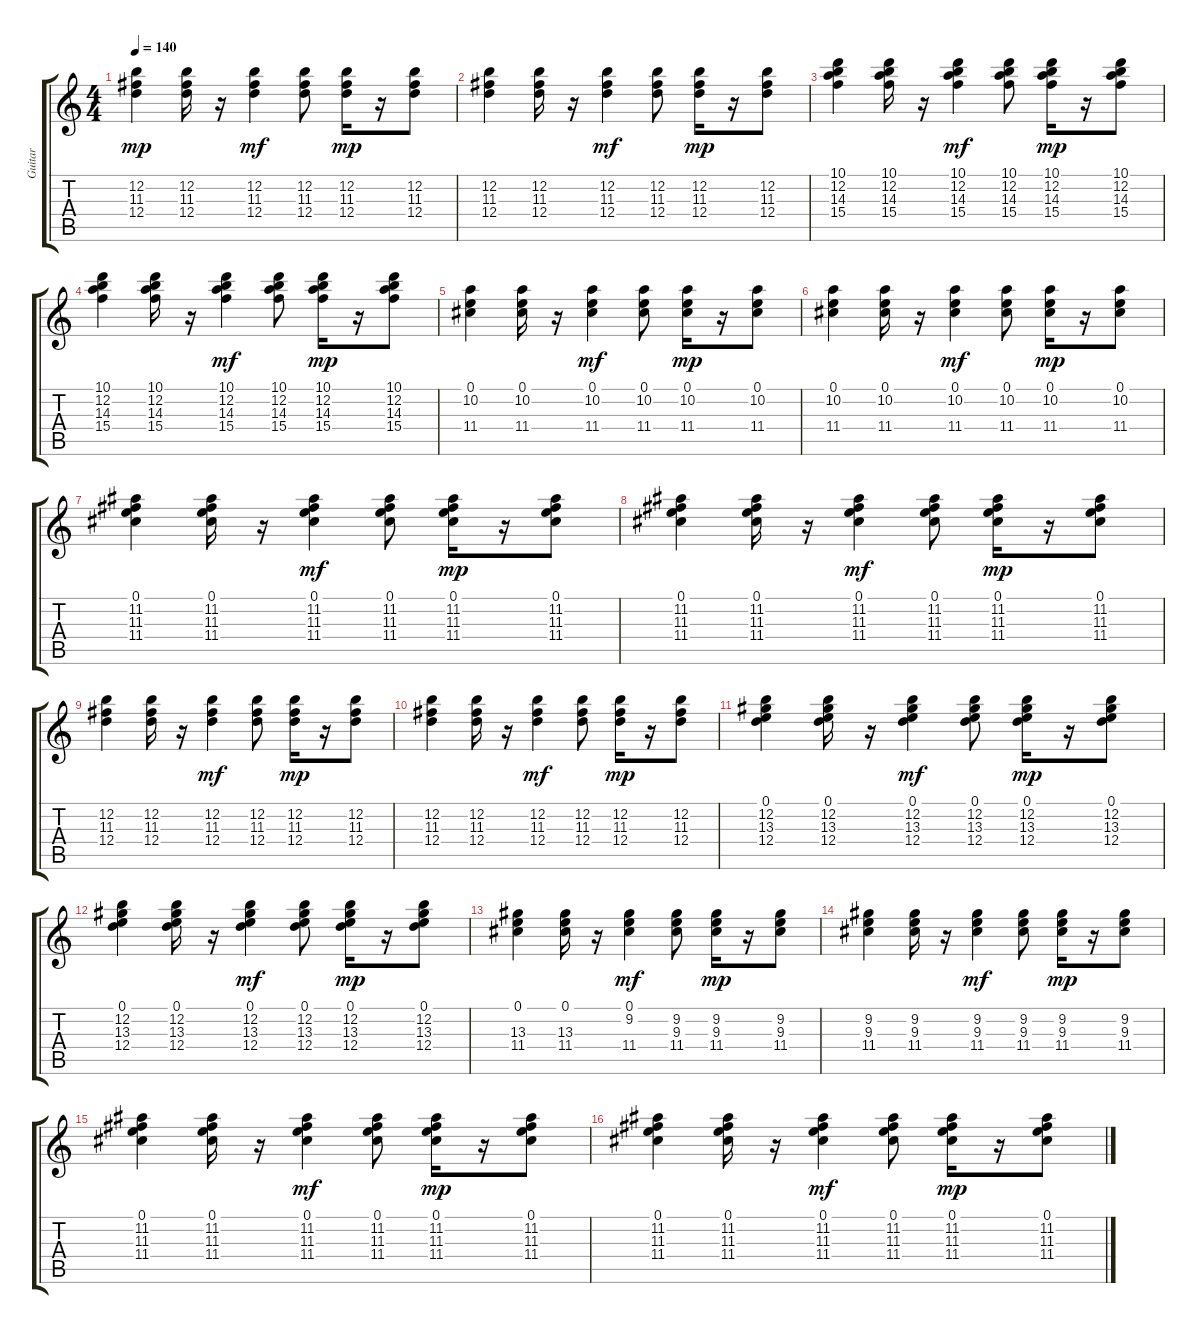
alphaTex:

\track ("Guitar" "Guitar") {instrument acousticguitarsteel}
\staff {score tabs}
\tuning (E4 B3 G3 D3 A2 E2) {hide}
\ts (4 4)
\tempo 140
\clef g2
\ks c
(12.2 11.3 12.4).4{dy mp} (12.2 11.3 12.4).16 r.16 (12.2 11.3 12.4).4{dy mf} (12.2 11.3 12.4).8 (12.2 11.3 12.4).16{dy mp} r.16 (12.2 11.3 12.4).8 |
(12.2 11.3 12.4).4 (12.2 11.3 12.4).16 r.16 (12.2 11.3 12.4).4{dy mf} (12.2 11.3 12.4).8 (12.2 11.3 12.4).16{dy mp} r.16 (12.2 11.3 12.4).8 |
(10.1 12.2 14.3 15.4).4 (10.1 12.2 14.3 15.4).16 r.16 (10.1 12.2 14.3 15.4).4{dy mf} (10.1 12.2 14.3 15.4).8 (10.1 12.2 14.3 15.4).16{dy mp} r.16 (10.1 12.2 14.3 15.4).8 |
(10.1 12.2 14.3 15.4).4 (10.1 12.2 14.3 15.4).16 r.16 (10.1 12.2 14.3 15.4).4{dy mf} (10.1 12.2 14.3 15.4).8 (10.1 12.2 14.3 15.4).16{dy mp} r.16 (10.1 12.2 14.3 15.4).8 |
(0.1 10.2 11.4).4 (0.1 10.2 11.4).16 r.16 (0.1 10.2 11.4).4{dy mf} (0.1 10.2 11.4).8 (0.1 10.2 11.4).16{dy mp} r.16 (0.1 10.2 11.4).8 |
(0.1 10.2 11.4).4 (0.1 10.2 11.4).16 r.16 (0.1 10.2 11.4).4{dy mf} (0.1 10.2 11.4).8 (0.1 10.2 11.4).16{dy mp} r.16 (0.1 10.2 11.4).8 |
(0.1 11.2 11.3 11.4).4 (0.1 11.2 11.3 11.4).16 r.16 (0.1 11.2 11.3 11.4).4{dy mf} (0.1 11.2 11.3 11.4).8 (0.1 11.2 11.3 11.4).16{dy mp} r.16 (0.1 11.2 11.3 11.4).8 |
(0.1 11.2 11.3 11.4).4 (0.1 11.2 11.3 11.4).16 r.16 (0.1 11.2 11.3 11.4).4{dy mf} (0.1 11.2 11.3 11.4).8 (0.1 11.2 11.3 11.4).16{dy mp} r.16 (0.1 11.2 11.3 11.4).8 |
(12.2 11.3 12.4).4 (12.2 11.3 12.4).16 r.16 (12.2 11.3 12.4).4{dy mf} (12.2 11.3 12.4).8 (12.2 11.3 12.4).16{dy mp} r.16 (12.2 11.3 12.4).8 |
(12.2 11.3 12.4).4 (12.2 11.3 12.4).16 r.16 (12.2 11.3 12.4).4{dy mf} (12.2 11.3 12.4).8 (12.2 11.3 12.4).16{dy mp} r.16 (12.2 11.3 12.4).8 |
(0.1 12.2 13.3 12.4).4 (0.1 12.2 13.3 12.4).16 r.16 (0.1 12.2 13.3 12.4).4{dy mf} (0.1 12.2 13.3 12.4).8 (0.1 12.2 13.3 12.4).16{dy mp} r.16 (0.1 12.2 13.3 12.4).8 |
(0.1 12.2 13.3 12.4).4 (0.1 12.2 13.3 12.4).16 r.16 (0.1 12.2 13.3 12.4).4{dy mf} (0.1 12.2 13.3 12.4).8 (0.1 12.2 13.3 12.4).16{dy mp} r.16 (0.1 12.2 13.3 12.4).8 |
(0.1 13.3 11.4).4 (0.1 13.3 11.4).16 r.16 (0.1 9.2 11.4).4{dy mf} (9.2 9.3 11.4).8 (9.2 9.3 11.4).16{dy mp} r.16 (9.2 9.3 11.4).8 |
(9.2 9.3 11.4).4 (9.2 9.3 11.4).16 r.16 (9.2 9.3 11.4).4{dy mf} (9.2 9.3 11.4).8 (9.2 9.3 11.4).16{dy mp} r.16 (9.2 9.3 11.4).8 |
(0.1 11.2 11.3 11.4).4 (0.1 11.2 11.3 11.4).16 r.16 (0.1 11.2 11.3 11.4).4{dy mf} (0.1 11.2 11.3 11.4).8 (0.1 11.2 11.3 11.4).16{dy mp} r.16 (0.1 11.2 11.3 11.4).8 |
(0.1 11.2 11.3 11.4).4 (0.1 11.2 11.3 11.4).16 r.16 (0.1 11.2 11.3 11.4).4{dy mf} (0.1 11.2 11.3 11.4).8 (0.1 11.2 11.3 11.4).16{dy mp} r.16 (0.1 11.2 11.3 11.4).8
